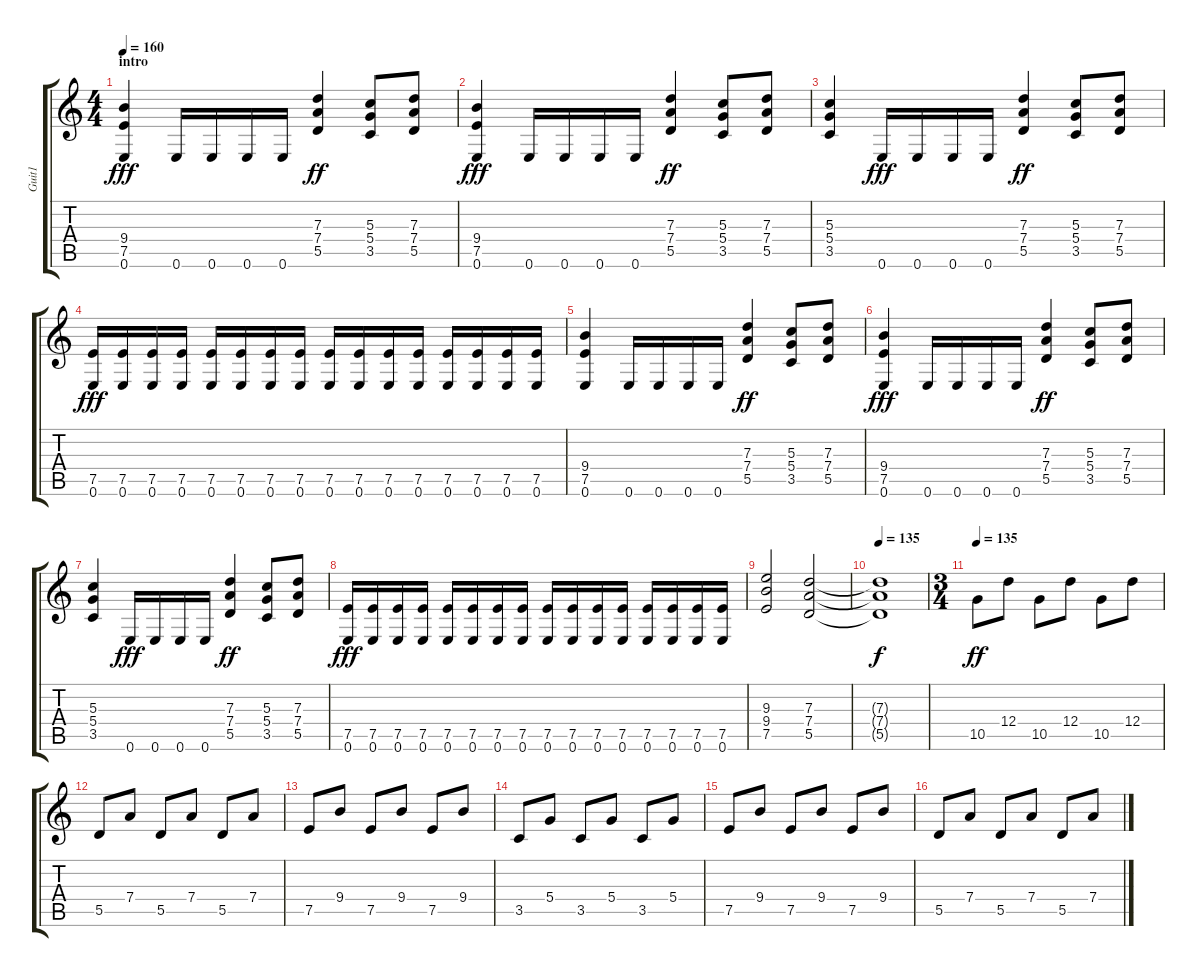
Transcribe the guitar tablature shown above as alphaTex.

\track ("Guit1" "Guit1") {instrument distortionguitar}
\staff {score tabs}
\tuning (E4 B3 G3 D3 A2 E2) {hide}
\ts (4 4)
\section ("" "intro")
\tempo 160
\clef g2
\ks c
(9.4 7.5 0.6).4{dy fff instrument distortionguitar} 0.6.16 0.6.16 0.6.16 0.6.16 (7.3 7.4 5.5).4{dy ff} (5.3 5.4 3.5).8 (7.3 7.4 5.5).8 |
(9.4 7.5 0.6).4{dy fff} 0.6.16 0.6.16 0.6.16 0.6.16 (7.3 7.4 5.5).4{dy ff} (5.3 5.4 3.5).8 (7.3 7.4 5.5).8 |
(5.3 5.4 3.5).4 0.6.16{dy fff} 0.6.16 0.6.16 0.6.16 (7.3 7.4 5.5).4{dy ff} (5.3 5.4 3.5).8 (7.3 7.4 5.5).8 |
(7.5 0.6).16{dy fff} (7.5 0.6).16 (7.5 0.6).16 (7.5 0.6).16 (7.5 0.6).16 (7.5 0.6).16 (7.5 0.6).16 (7.5 0.6).16 (7.5 0.6).16 (7.5 0.6).16 (7.5 0.6).16 (7.5 0.6).16 (7.5 0.6).16 (7.5 0.6).16 (7.5 0.6).16 (7.5 0.6).16 |
(9.4 7.5 0.6).4 0.6.16 0.6.16 0.6.16 0.6.16 (7.3 7.4 5.5).4{dy ff} (5.3 5.4 3.5).8 (7.3 7.4 5.5).8 |
(9.4 7.5 0.6).4{dy fff} 0.6.16 0.6.16 0.6.16 0.6.16 (7.3 7.4 5.5).4{dy ff} (5.3 5.4 3.5).8 (7.3 7.4 5.5).8 |
(5.3 5.4 3.5).4 0.6.16{dy fff} 0.6.16 0.6.16 0.6.16 (7.3 7.4 5.5).4{dy ff} (5.3 5.4 3.5).8 (7.3 7.4 5.5).8 |
(7.5 0.6).16{dy fff} (7.5 0.6).16 (7.5 0.6).16 (7.5 0.6).16 (7.5 0.6).16 (7.5 0.6).16 (7.5 0.6).16 (7.5 0.6).16 (7.5 0.6).16 (7.5 0.6).16 (7.5 0.6).16 (7.5 0.6).16 (7.5 0.6).16 (7.5 0.6).16 (7.5 0.6).16 (7.5 0.6).16 |
(9.3 9.4 7.5).2 (7.3 7.4 5.5).2 |
\tempo 135
(7.3{t} 7.4{t} 5.5{t}).1{dy f} |
\ts (3 4)
\tempo 135
10.5.8{dy ff volume 15 instrument acousticguitarnylon} 12.4.8 10.5.8 12.4.8 10.5.8 12.4.8 |
5.5.8 7.4.8 5.5.8 7.4.8 5.5.8 7.4.8 |
7.5.8 9.4.8 7.5.8 9.4.8 7.5.8 9.4.8 |
3.5.8 5.4.8 3.5.8 5.4.8 3.5.8 5.4.8 |
7.5.8 9.4.8 7.5.8 9.4.8 7.5.8 9.4.8 |
5.5.8 7.4.8 5.5.8 7.4.8 5.5.8 7.4.8
